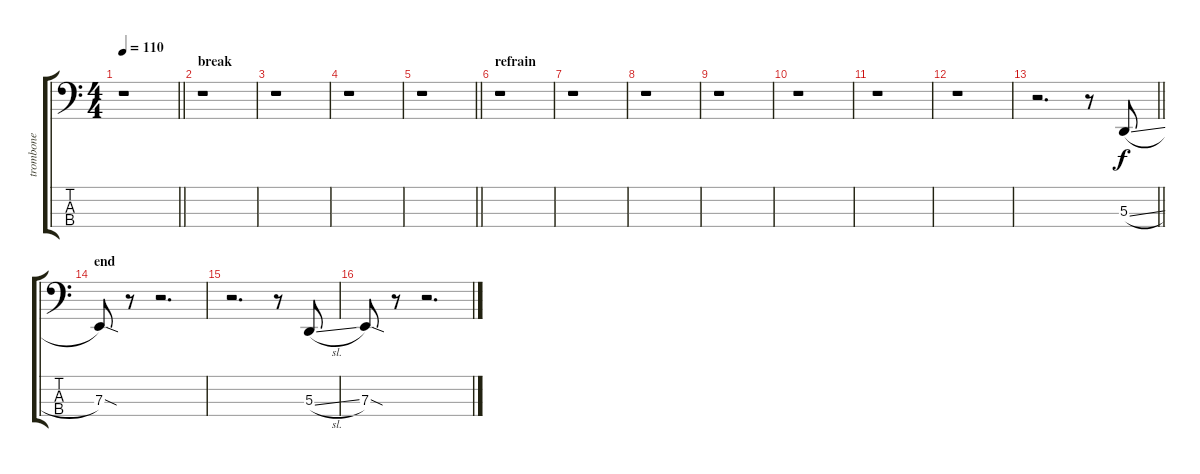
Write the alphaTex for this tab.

\track ("trombone" "trombone") {instrument trombone}
\staff {score tabs}
\tuning (G2 D2 A1 E1) {hide}
\ts (4 4)
\tempo 110
\clef f4
\barLineRight lightlight
\ks aminor
r.1{dy f} |
\section ("" "break")
r.1 |
r.1 |
r.1 |
\barLineRight lightlight
r.1 |
\section ("" "refrain")
r.1 |
r.1 |
r.1 |
r.1 |
r.1 |
r.1 |
r.1 |
\barLineRight lightlight
r.2{d} r.8 5.3{sl}.8 |
\section ("" "end")
7.3{sod}.8 r.8 r.2{d} |
r.2{d} r.8 5.3{sl}.8 |
7.3{sod}.8 r.8 r.2{d}
